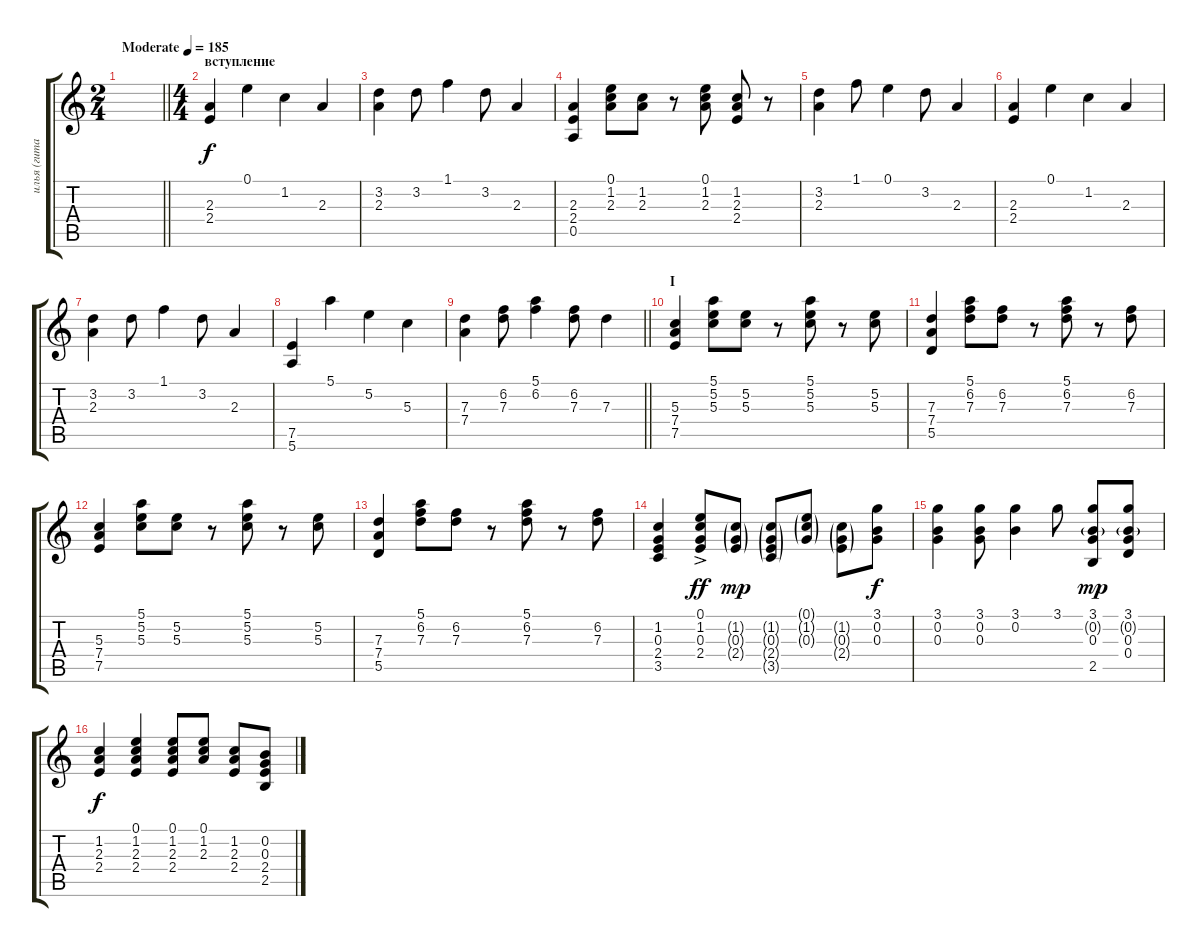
\track ("илья (гитара)" "илья (гита") {instrument acousticguitarsteel}
\staff {score tabs}
\tuning (E4 B3 G3 D3 A2 E2) {hide}
\ts (2 4)
\tempo (185 "Moderate")
\clef g2
\barLineRight lightlight
\ks c
|
\ts (4 4)
\section ("" "вступление")
(2.3 2.4).4 0.1.4 1.2.4 2.3.4 |
(3.2 2.3).4 3.2.8 1.1.4 3.2.8 2.3.4 |
(2.3 2.4 0.5).4 (0.1 1.2 2.3).8 (1.2 2.3).8 r.8 (0.1 1.2 2.3).8 (1.2 2.3 2.4).8 r.8 |
(3.2 2.3).4 1.1.8 0.1.4 3.2.8 2.3.4 |
(2.3 2.4).4 0.1.4 1.2.4 2.3.4 |
(3.2 2.3).4 3.2.8 1.1.4 3.2.8 2.3.4 |
(7.5 5.6).4 5.1.4 5.2.4 5.3.4 |
\barLineRight lightlight
(7.3 7.4).4 (6.2 7.3).8 (5.1 6.2).4 (6.2 7.3).8 7.3.4 |
\section ("" "I")
(5.3 7.4 7.5).4 (5.1 5.2 5.3).8 (5.2 5.3).8 r.8 (5.1 5.2 5.3).8 r.8 (5.2 5.3).8 |
(7.3 7.4 5.5).4 (5.1 6.2 7.3).8 (6.2 7.3).8 r.8 (5.1 6.2 7.3).8 r.8 (6.2 7.3).8 |
(5.3 7.4 7.5).4 (5.1 5.2 5.3).8 (5.2 5.3).8 r.8 (5.1 5.2 5.3).8 r.8 (5.2 5.3).8 |
(7.3 7.4 5.5).4 (5.1 6.2 7.3).8 (6.2 7.3).8 r.8 (5.1 6.2 7.3).8 r.8 (6.2 7.3).8 |
(1.2 0.3 2.4 3.5).4 (0.1{ac} 1.2{ac} 0.3 2.4).8{dy ff} (1.2{g} 0.3{g} 2.4{g}).8{dy mp} (1.2{g} 0.3{g} 2.4{g} 3.5{g}).8 (0.1{g} 1.2{g} 0.3{g}).8 (1.2{g} 0.3{g} 2.4{g}).8 (3.1 0.2 0.3).8{dy f} |
(3.1 0.2 0.3).4 (3.1 0.2 0.3).8 (3.1 0.2).4 3.1.8 (3.1 0.2{g} 0.3 2.5).8{dy mp} (3.1 0.2{g} 0.3 0.4).8 |
(1.2 2.3 2.4).4{dy f} (0.1 1.2 2.3 2.4).4 (0.1 1.2 2.3 2.4).8 (0.1 1.2 2.3).8 (1.2 2.3 2.4).8 (0.2 0.3 2.4 2.5).8
